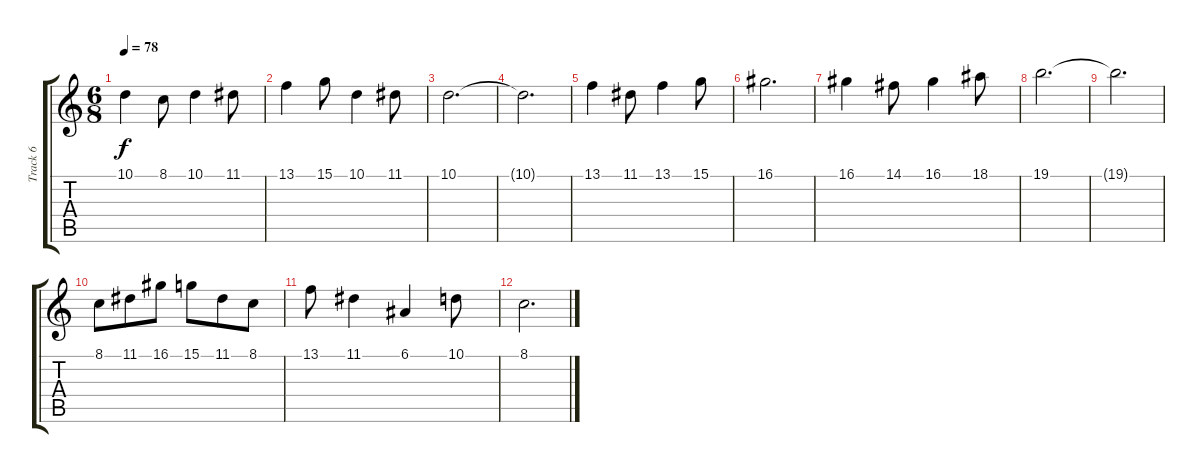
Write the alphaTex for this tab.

\track ("Track 6" "Track 6") {instrument electricgrandpiano}
\staff {score tabs}
\tuning (E4 B3 G3 D3 A2 E2) {hide}
\ts (6 8)
\tempo 78
\clef g2
\ks c
10.1.4{dy f} 8.1.8 10.1.4 11.1.8 |
13.1.4 15.1.8 10.1.4 11.1.8 |
10.1.2{d} |
10.1{t}.2{d} |
13.1.4 11.1.8 13.1.4 15.1.8 |
16.1.2{d} |
16.1.4 14.1.8 16.1.4 18.1.8 |
19.1.2{d} |
19.1{t}.2{d} |
8.1.8 11.1.8 16.1.8 15.1.8 11.1.8 8.1.8 |
13.1.8 11.1.4 6.1.4 10.1.8 |
8.1.2{d}
